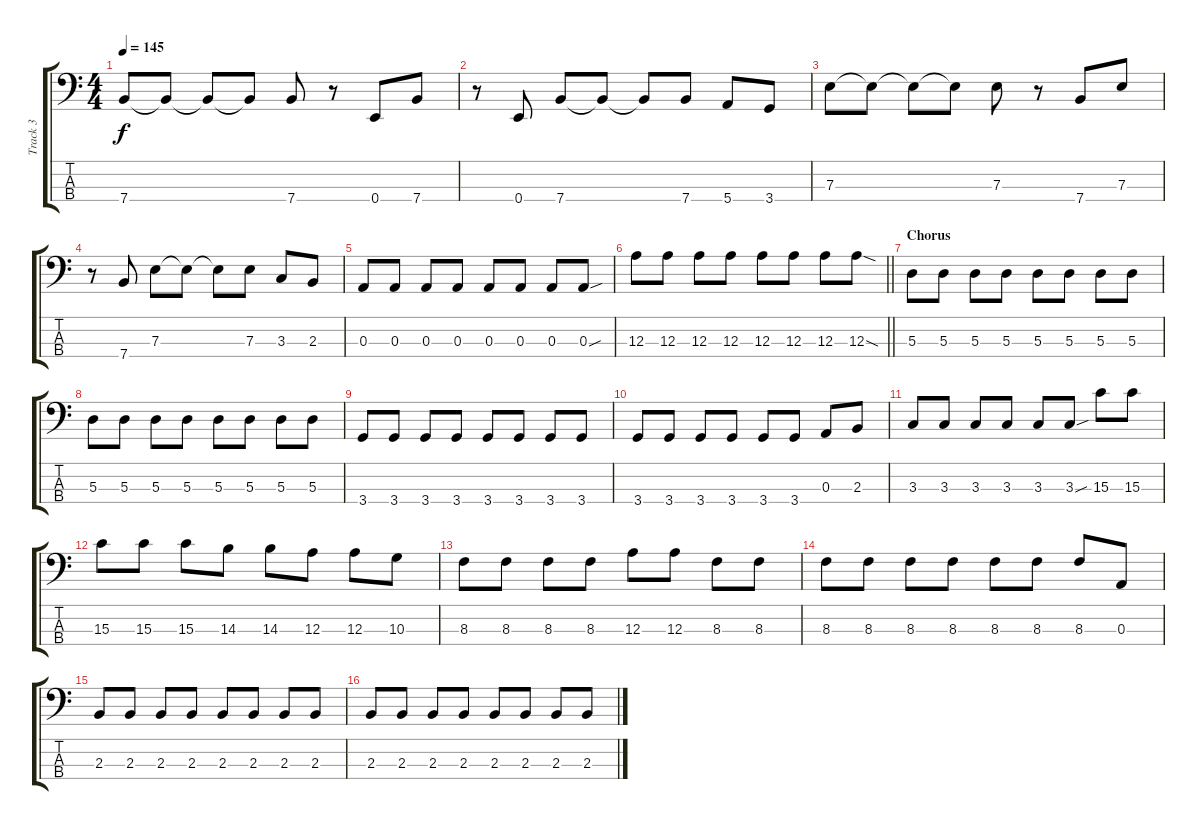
\track ("Track 3" "Track 3") {instrument electricbassfinger}
\staff {score tabs}
\tuning (G2 D2 A1 E1) {hide}
\ts (4 4)
\tempo 145
\clef f4
\ks c
7.4.8{dy f} 7.4{t}.8 7.4{t}.8 7.4{t}.8 7.4.8 r.8 0.4.8 7.4.8 |
r.8 0.4.8 7.4.8 7.4{t}.8 7.4{t}.8 7.4.8 5.4.8 3.4.8 |
7.3.8 7.3{t}.8 7.3{t}.8 7.3{t}.8 7.3.8 r.8 7.4.8 7.3.8 |
r.8 7.4.8 7.3.8 7.3{t}.8 7.3{t}.8 7.3.8 3.3.8 2.3.8 |
0.3.8 0.3.8 0.3.8 0.3.8 0.3.8 0.3.8 0.3.8 0.3{sou}.8 |
\barLineRight lightlight
12.3.8 12.3.8 12.3.8 12.3.8 12.3.8 12.3.8 12.3.8 12.3{sod}.8 |
\section ("" "Chorus")
5.3.8 5.3.8 5.3.8 5.3.8 5.3.8 5.3.8 5.3.8 5.3.8 |
5.3.8 5.3.8 5.3.8 5.3.8 5.3.8 5.3.8 5.3.8 5.3.8 |
3.4.8 3.4.8 3.4.8 3.4.8 3.4.8 3.4.8 3.4.8 3.4.8 |
3.4.8 3.4.8 3.4.8 3.4.8 3.4.8 3.4.8 0.3.8 2.3.8 |
3.3.8 3.3.8 3.3.8 3.3.8 3.3.8 3.3{sou}.8 15.3.8 15.3.8 |
15.3.8 15.3.8 15.3.8 14.3.8 14.3.8 12.3.8 12.3.8 10.3.8 |
8.3.8 8.3.8 8.3.8 8.3.8 12.3.8 12.3.8 8.3.8 8.3.8 |
8.3.8 8.3.8 8.3.8 8.3.8 8.3.8 8.3.8 8.3.8 0.3.8 |
2.3.8 2.3.8 2.3.8 2.3.8 2.3.8 2.3.8 2.3.8 2.3.8 |
2.3.8 2.3.8 2.3.8 2.3.8 2.3.8 2.3.8 2.3.8 2.3.8
